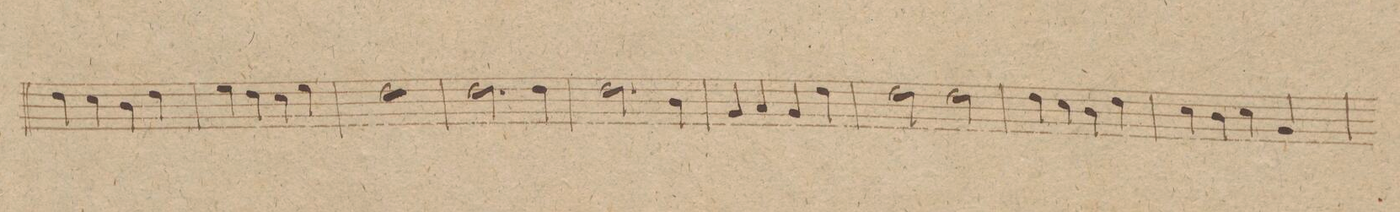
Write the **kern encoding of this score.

**kern	**dynam
*I"Clarnetto. in A.	*
*clefG2	*
*k[f#c#g#]	*
*met(c|)	*
*M2/2	*
4b\	.
4a\	.
4g#\	.
4b\	.
=216	=216
4cc#\	.
4b\	.
4a\	.
4cc#\	.
=217	=217
1b	.
=218	=218
2.b\	.
4b\	.
=219	=219
2.b\	.
4g#\	.
=220	=220
4e/	.
4f#/	.
4e/	.
4b\	.
=221	=221
2b\	.
2b\	.
=222	=222
4b\	.
4a\	.
4g#\	.
4b\	.
=223	=223
4a\	.
4g#\	.
4a\	.
4e/	.
=224	=224
*-	*-
